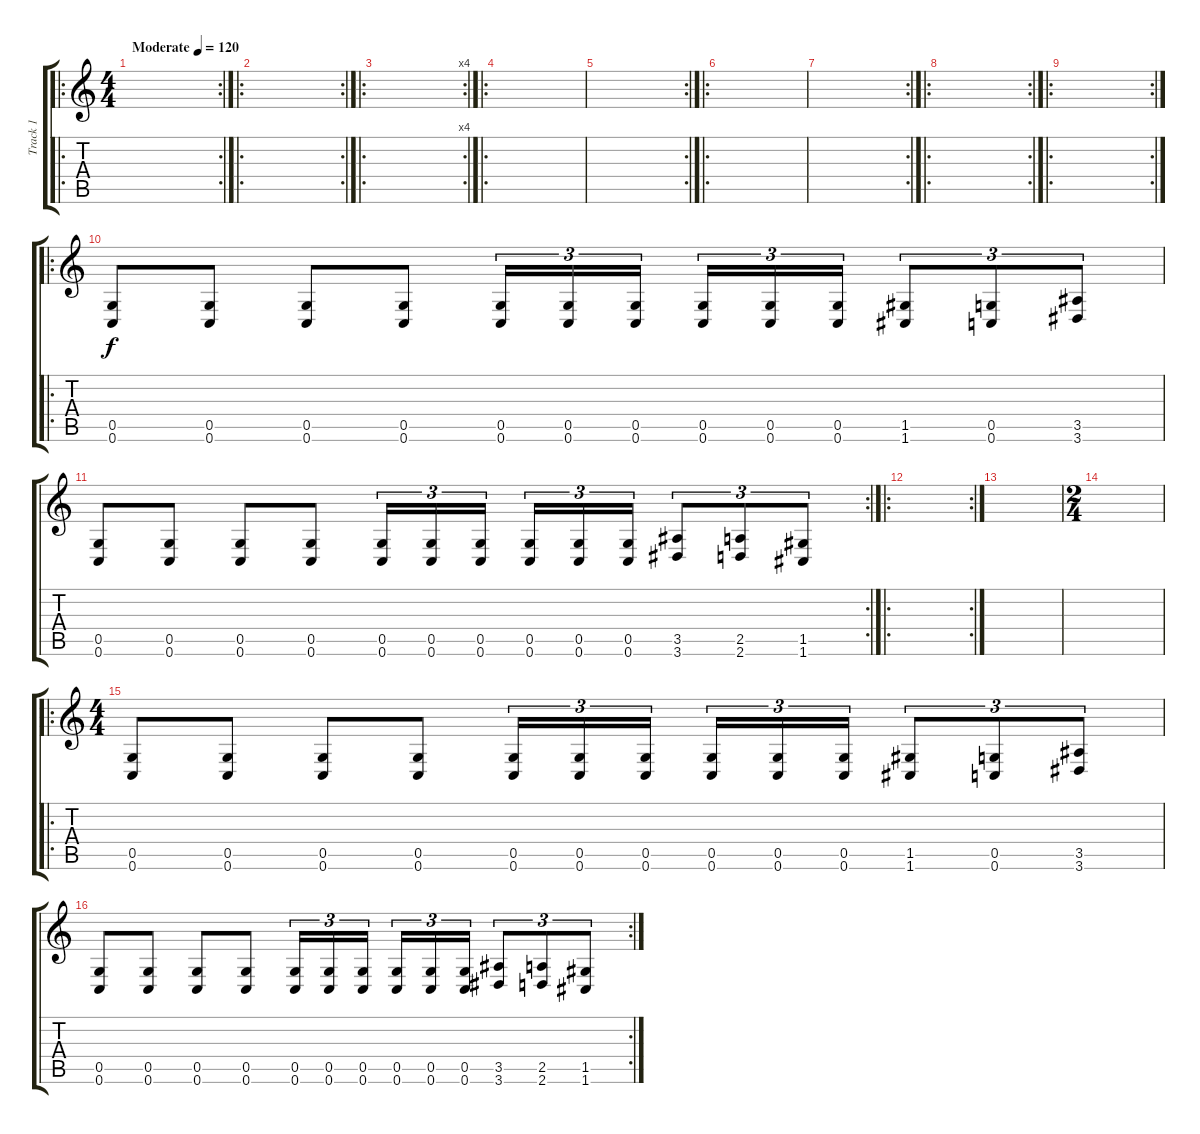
\track ("Track 1" "Track 1") {instrument distortionguitar}
\staff {score tabs}
\tuning (D4 A3 F3 C3 G2 C2) {hide}
\ro
\rc 2
\ts (4 4)
\tempo (120 "Moderate")
\clef g2
\ks c
|
\ro
\rc 2
|
\ro
\rc 4
|
\ro
|
\rc 2
|
\ro
|
\rc 2
|
\ro
\rc 2
|
\ro
\rc 2
|
\ro
(0.5 0.6).8 (0.5 0.6).8 (0.5 0.6).8 (0.5 0.6).8 (0.5 0.6).16{tu (3 2)} (0.5 0.6).16{tu (3 2)} (0.5 0.6).16{tu (3 2) beam splitsecondary} (0.5 0.6).16{tu (3 2)} (0.5 0.6).16{tu (3 2)} (0.5 0.6).16{tu (3 2)} (1.5 1.6).8{tu (3 2)} (0.5 0.6).8{tu (3 2)} (3.5 3.6).8{tu (3 2)} |
\rc 2
(0.5 0.6).8 (0.5 0.6).8 (0.5 0.6).8 (0.5 0.6).8 (0.5 0.6).16{tu (3 2)} (0.5 0.6).16{tu (3 2)} (0.5 0.6).16{tu (3 2) beam splitsecondary} (0.5 0.6).16{tu (3 2)} (0.5 0.6).16{tu (3 2)} (0.5 0.6).16{tu (3 2)} (3.5 3.6).8{tu (3 2)} (2.5 2.6).8{tu (3 2)} (1.5 1.6).8{tu (3 2)} |
\ro
\rc 2
|
|
\ts (2 4)
|
\ro
\ts (4 4)
(0.5 0.6).8 (0.5 0.6).8 (0.5 0.6).8 (0.5 0.6).8 (0.5 0.6).16{tu (3 2)} (0.5 0.6).16{tu (3 2)} (0.5 0.6).16{tu (3 2) beam splitsecondary} (0.5 0.6).16{tu (3 2)} (0.5 0.6).16{tu (3 2)} (0.5 0.6).16{tu (3 2)} (1.5 1.6).8{tu (3 2)} (0.5 0.6).8{tu (3 2)} (3.5 3.6).8{tu (3 2)} |
\rc 2
(0.5 0.6).8 (0.5 0.6).8 (0.5 0.6).8 (0.5 0.6).8 (0.5 0.6).16{tu (3 2)} (0.5 0.6).16{tu (3 2)} (0.5 0.6).16{tu (3 2) beam splitsecondary} (0.5 0.6).16{tu (3 2)} (0.5 0.6).16{tu (3 2)} (0.5 0.6).16{tu (3 2)} (3.5 3.6).8{tu (3 2)} (2.5 2.6).8{tu (3 2)} (1.5 1.6).8{tu (3 2)}
